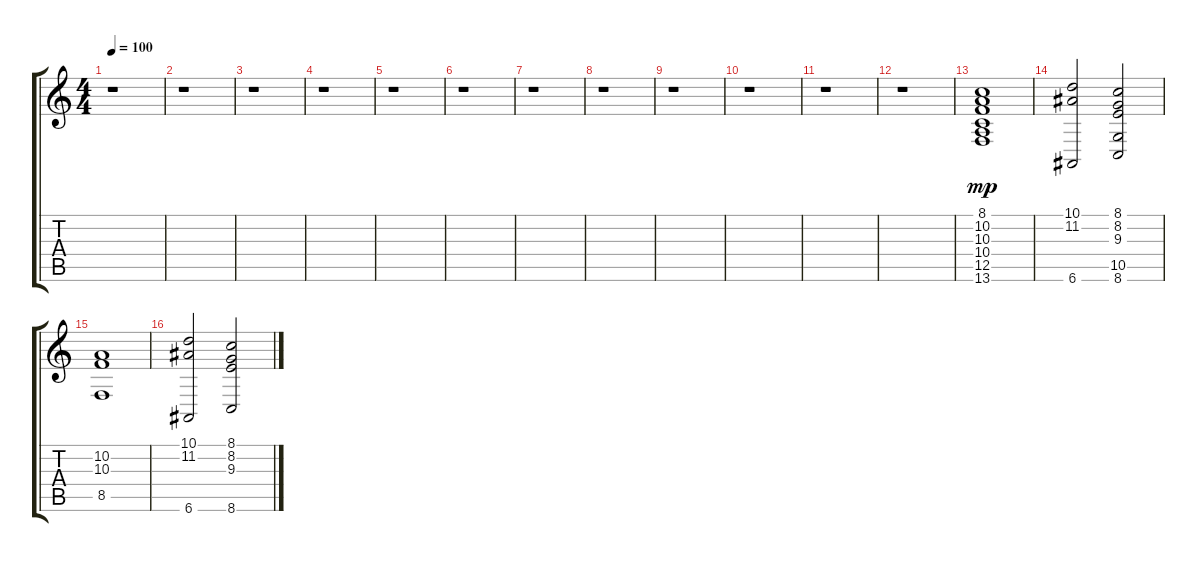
\track "" {mute instrument synthstrings1}
\staff {score tabs}
\tuning (E4 B3 G3 D3 A2 E2) {hide}
\ts (4 4)
\tempo 100
\clef g2
\ks c
r.1{dy mp} |
r.1 |
r.1 |
r.1 |
r.1 |
r.1 |
r.1 |
r.1 |
r.1 |
r.1 |
r.1 |
r.1 |
(8.1 10.2 10.3 10.4 12.5 13.6).1 |
(10.1 11.2 6.6).2 (8.1 8.2 9.3 10.5 8.6).2 |
(10.2 10.3 8.5).1 |
(10.1 11.2 6.6).2 (8.1 8.2 9.3 8.6).2
